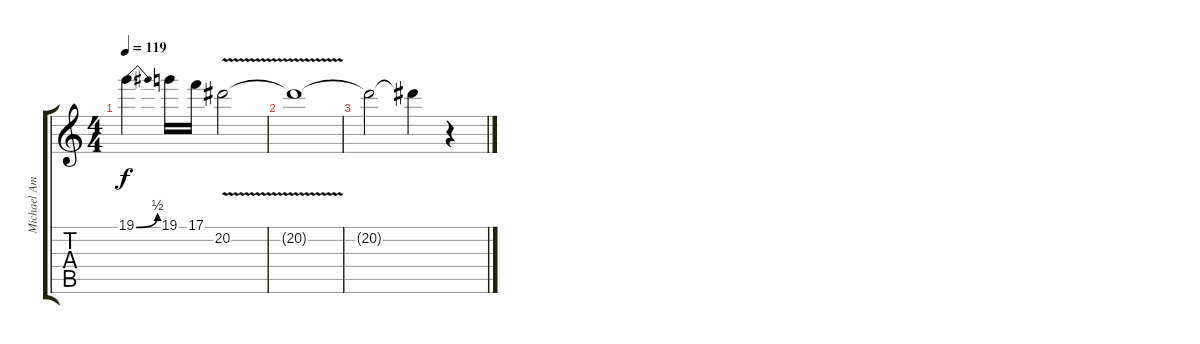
\track ("Michael Amott (Lead Guitar + Harmonizer)" "Michael Am") {instrument distortionguitar}
\staff {score tabs}
\tuning (C4 G3 Eb3 Bb2 F2 C2) {hide}
\ts (4 4)
\tempo 119
\clef g2
\ks c
19.1{be (bend 0 0 60 2)}.4{d dy f} 19.1.16 17.1.16 20.2{v}.2 |
20.2{t}.1 |
20.2{t}.2 20.2{t}.4 r.4
